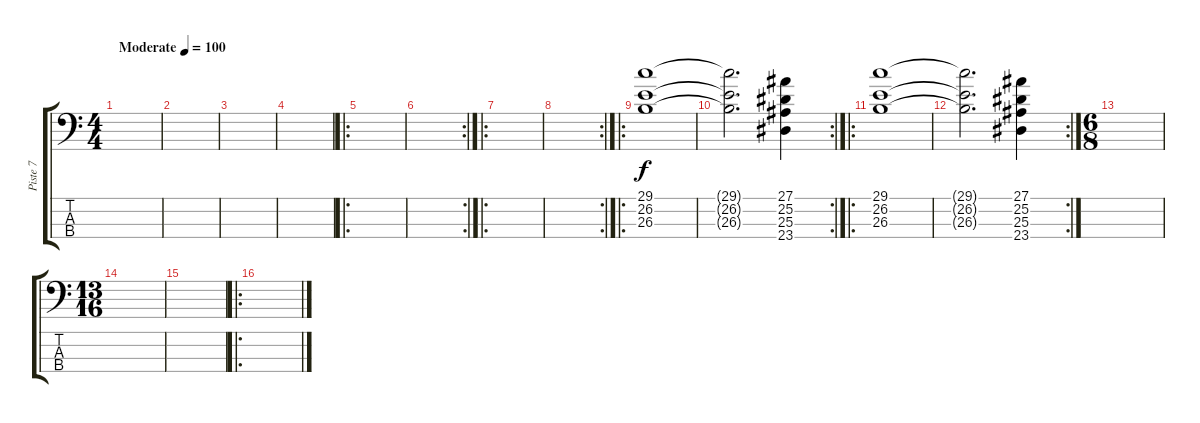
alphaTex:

\track ("Piste 7" "Piste 7") {instrument fx2soundtrack}
\staff {score tabs}
\tuning (G2 D2 A1 E1) {hide}
\ts (4 4)
\tempo (100 "Moderate")
\clef f4
\ks c
|
|
|
|
\ro
|
\rc 2
|
\ro
|
\rc 2
|
\ro
(29.1 26.2 26.3).1 |
\rc 2
(29.1{t} 26.2{t} 26.3{t}).2{d} (27.1 25.2 25.3 23.4).4 |
\ro
(29.1 26.2 26.3).1 |
\rc 2
(29.1{t} 26.2{t} 26.3{t}).2{d} (27.1 25.2 25.3 23.4).4 |
\ts (6 8)
|
\ts (13 16)
|
|
\ro
